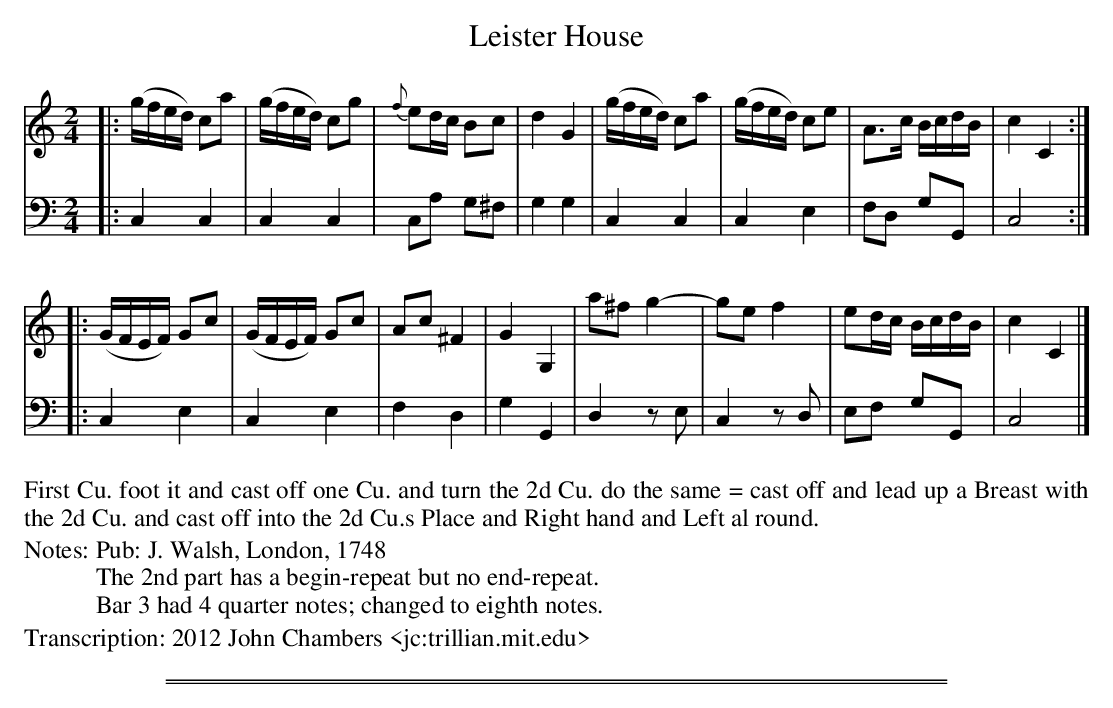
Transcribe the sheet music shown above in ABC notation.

X:1
T: Leister House
M: 2/4
L: 1/16
K: C
V: 1
|:\
(gfed) c2a2 | (gfed) c2g2 | {f}e2dc B2c2 | d4 G4 |\
(gfed) c2a2 | (gfed) c2e2 | A3c BcdB | c4 C4 :|
|:\
(GFEF) G2c2 | (GFEF) G2c2 | A2c2 ^F4 | G4 G,4 |\
a2^f2 g4- | g2e2 f4 | e2dc BcdB | c4 C4 |]
V: 2 clef=bass middle=d
|:\
c4 c4 | c4 c4 | c2a2 g2^f2 | g4 g4 |\
c4 c4 | c4 e4 | f2d2 g2G2 | c8 :|
|:\
c4 e4 | c4 e4 | f4 d4 | g4 G4 |\
d4 z2e2 | c4 z2d2 | e2f2 g2G2 | c8 |]
%%begintext align
First Cu. foot it and cast off one Cu. and turn the 2d Cu. do the same = cast
off and lead up a Breast with the 2d Cu. and cast off into the 2d Cu.s Place
and Right hand and Left al round.
